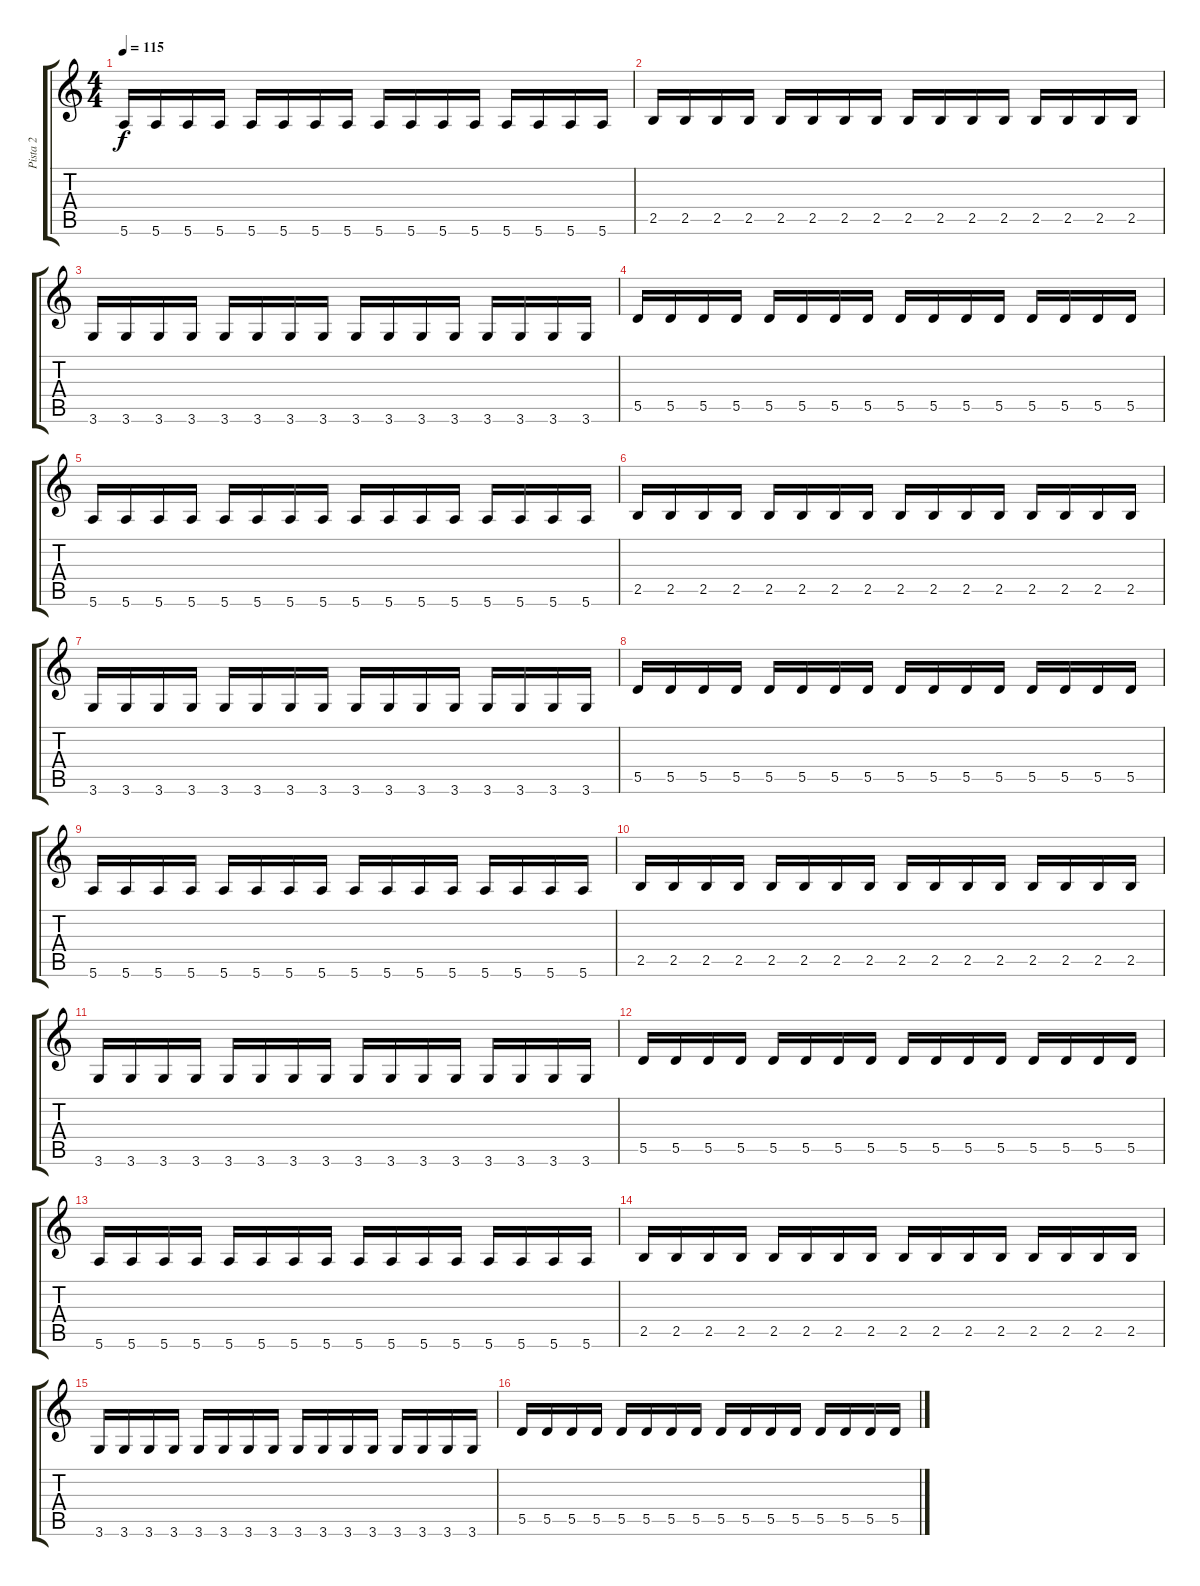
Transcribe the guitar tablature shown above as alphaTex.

\track ("Pista 2" "Pista 2") {instrument distortionguitar}
\staff {score tabs}
\tuning (E4 B3 G3 D3 A2 E2) {hide}
\ts (4 4)
\tempo 115
\clef g2
\ks c
5.6.16{dy f} 5.6.16 5.6.16 5.6.16 5.6.16 5.6.16 5.6.16 5.6.16 5.6.16 5.6.16 5.6.16 5.6.16 5.6.16 5.6.16 5.6.16 5.6.16 |
2.5.16 2.5.16 2.5.16 2.5.16 2.5.16 2.5.16 2.5.16 2.5.16 2.5.16 2.5.16 2.5.16 2.5.16 2.5.16 2.5.16 2.5.16 2.5.16 |
3.6.16 3.6.16 3.6.16 3.6.16 3.6.16 3.6.16 3.6.16 3.6.16 3.6.16 3.6.16 3.6.16 3.6.16 3.6.16 3.6.16 3.6.16 3.6.16 |
5.5.16 5.5.16 5.5.16 5.5.16 5.5.16 5.5.16 5.5.16 5.5.16 5.5.16 5.5.16 5.5.16 5.5.16 5.5.16 5.5.16 5.5.16 5.5.16 |
5.6.16 5.6.16 5.6.16 5.6.16 5.6.16 5.6.16 5.6.16 5.6.16 5.6.16 5.6.16 5.6.16 5.6.16 5.6.16 5.6.16 5.6.16 5.6.16 |
2.5.16 2.5.16 2.5.16 2.5.16 2.5.16 2.5.16 2.5.16 2.5.16 2.5.16 2.5.16 2.5.16 2.5.16 2.5.16 2.5.16 2.5.16 2.5.16 |
3.6.16 3.6.16 3.6.16 3.6.16 3.6.16 3.6.16 3.6.16 3.6.16 3.6.16 3.6.16 3.6.16 3.6.16 3.6.16 3.6.16 3.6.16 3.6.16 |
5.5.16 5.5.16 5.5.16 5.5.16 5.5.16 5.5.16 5.5.16 5.5.16 5.5.16 5.5.16 5.5.16 5.5.16 5.5.16 5.5.16 5.5.16 5.5.16 |
5.6.16 5.6.16 5.6.16 5.6.16 5.6.16 5.6.16 5.6.16 5.6.16 5.6.16 5.6.16 5.6.16 5.6.16 5.6.16 5.6.16 5.6.16 5.6.16 |
2.5.16 2.5.16 2.5.16 2.5.16 2.5.16 2.5.16 2.5.16 2.5.16 2.5.16 2.5.16 2.5.16 2.5.16 2.5.16 2.5.16 2.5.16 2.5.16 |
3.6.16 3.6.16 3.6.16 3.6.16 3.6.16 3.6.16 3.6.16 3.6.16 3.6.16 3.6.16 3.6.16 3.6.16 3.6.16 3.6.16 3.6.16 3.6.16 |
5.5.16 5.5.16 5.5.16 5.5.16 5.5.16 5.5.16 5.5.16 5.5.16 5.5.16 5.5.16 5.5.16 5.5.16 5.5.16 5.5.16 5.5.16 5.5.16 |
5.6.16 5.6.16 5.6.16 5.6.16 5.6.16 5.6.16 5.6.16 5.6.16 5.6.16 5.6.16 5.6.16 5.6.16 5.6.16 5.6.16 5.6.16 5.6.16 |
2.5.16 2.5.16 2.5.16 2.5.16 2.5.16 2.5.16 2.5.16 2.5.16 2.5.16 2.5.16 2.5.16 2.5.16 2.5.16 2.5.16 2.5.16 2.5.16 |
3.6.16 3.6.16 3.6.16 3.6.16 3.6.16 3.6.16 3.6.16 3.6.16 3.6.16 3.6.16 3.6.16 3.6.16 3.6.16 3.6.16 3.6.16 3.6.16 |
5.5.16 5.5.16 5.5.16 5.5.16 5.5.16 5.5.16 5.5.16 5.5.16 5.5.16 5.5.16 5.5.16 5.5.16 5.5.16 5.5.16 5.5.16 5.5.16
